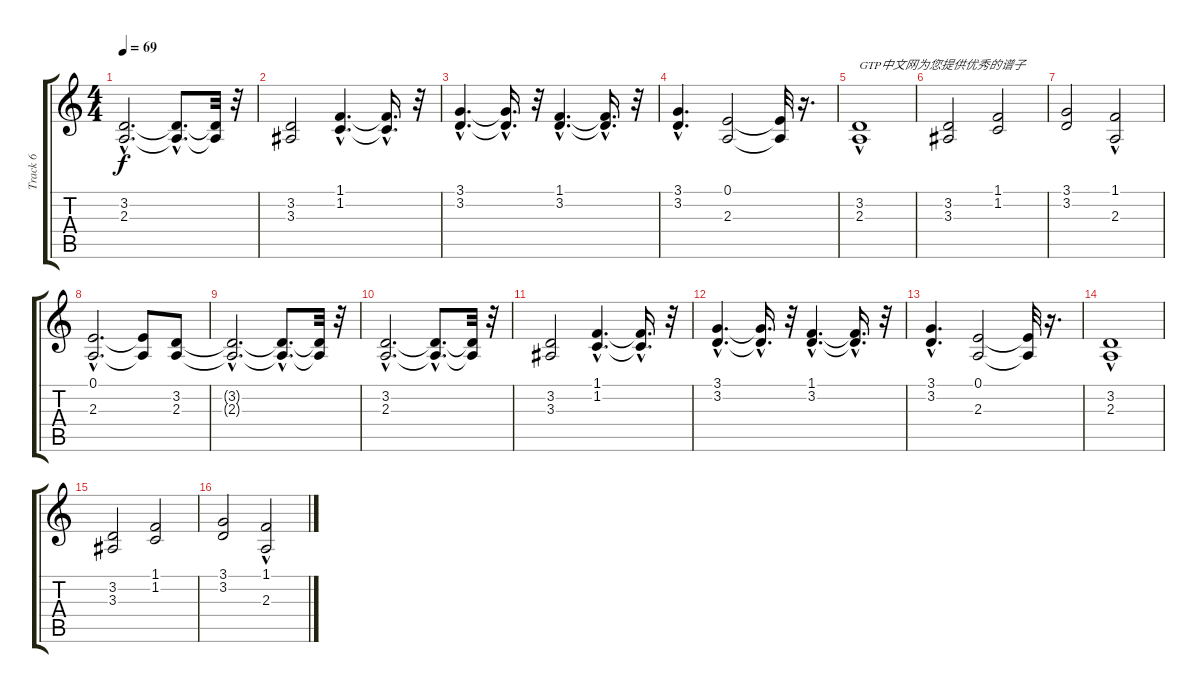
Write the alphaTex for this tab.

\track ("Track 6" "Track 6") {instrument stringensemble2}
\staff {score tabs}
\tuning (E4 B3 G3 D3 A2 E2) {hide}
\ts (4 4)
\tempo 69
\clef g2
\ks c
(3.2{hac} 2.3{hac}).2{d dy f instrument stringensemble2} (3.2{hac t} 2.3{hac t}).8{d} (3.2{t} 2.3{t}).32 r.32 |
(3.2 3.3).2 (1.1{hac} 1.2{hac}).4{d} (1.1{hac t} 1.2{hac t}).16{d} r.32 |
(3.1{hac} 3.2{hac}).4{d} (3.1{hac t} 3.2{hac t}).16{d} r.32 (1.1{hac} 3.2{hac}).4{d} (1.1{hac t} 3.2{hac t}).16{d} r.32 |
(3.1{hac} 3.2{hac}).4{d} (0.1 2.3).2 (0.1{t} 2.3{t}).32 r.16{d} |
(3.2{hac} 2.3).1{txt "GTP中文网为您提供优秀的谱子"} |
(3.2 3.3).2 (1.1 1.2).2 |
(3.1 3.2).2 (1.1 2.3{hac}).2 |
(0.1{hac} 2.3{hac}).2{d} (0.1{t} 2.3{t}).8 (3.2 2.3).8 |
(3.2{hac t} 2.3{hac t}).2{d} (3.2{hac t} 2.3{hac t}).8{d} (3.2{t} 2.3{t}).32 r.32 |
(3.2{hac} 2.3{hac}).2{d} (3.2{hac t} 2.3{hac t}).8{d} (3.2{t} 2.3{t}).32 r.32 |
(3.2 3.3).2 (1.1{hac} 1.2{hac}).4{d} (1.1{hac t} 1.2{hac t}).16{d} r.32 |
(3.1{hac} 3.2{hac}).4{d} (3.1{hac t} 3.2{hac t}).16{d} r.32 (1.1{hac} 3.2{hac}).4{d} (1.1{hac t} 3.2{hac t}).16{d} r.32 |
(3.1{hac} 3.2{hac}).4{d} (0.1 2.3).2 (0.1{t} 2.3{t}).32 r.16{d} |
(3.2{hac} 2.3).1 |
(3.2 3.3).2 (1.1 1.2).2 |
(3.1 3.2).2 (1.1 2.3{hac}).2
